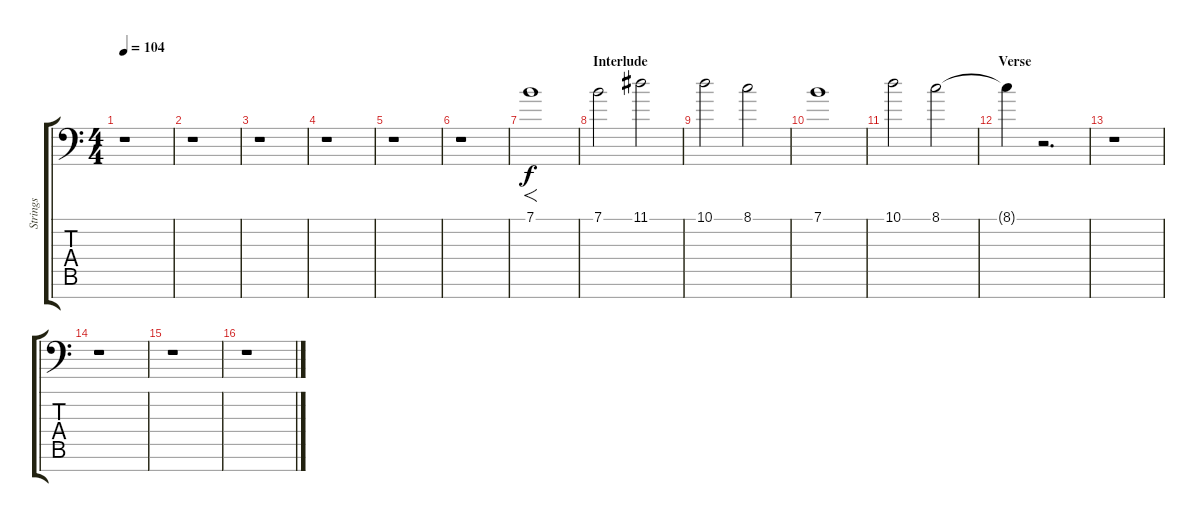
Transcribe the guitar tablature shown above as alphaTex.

\track ("Strings" "Strings") {instrument stringensemble1}
\staff {score tabs}
\tuning (E4 B3 G3 D3 A2 E2 A1) {hide}
\ts (4 4)
\tempo 104
\clef f4
\ks c
r.1{dy f} |
r.1 |
r.1 |
r.1 |
r.1 |
r.1 |
7.1.1{f} |
\section ("" "Interlude")
7.1.2 11.1.2 |
10.1.2 8.1.2 |
7.1.1 |
10.1.2 8.1.2 |
\section ("" "Verse")
8.1{t}.4{volume 0} r.2{d volume 16} |
r.1 |
r.1 |
r.1 |
r.1
